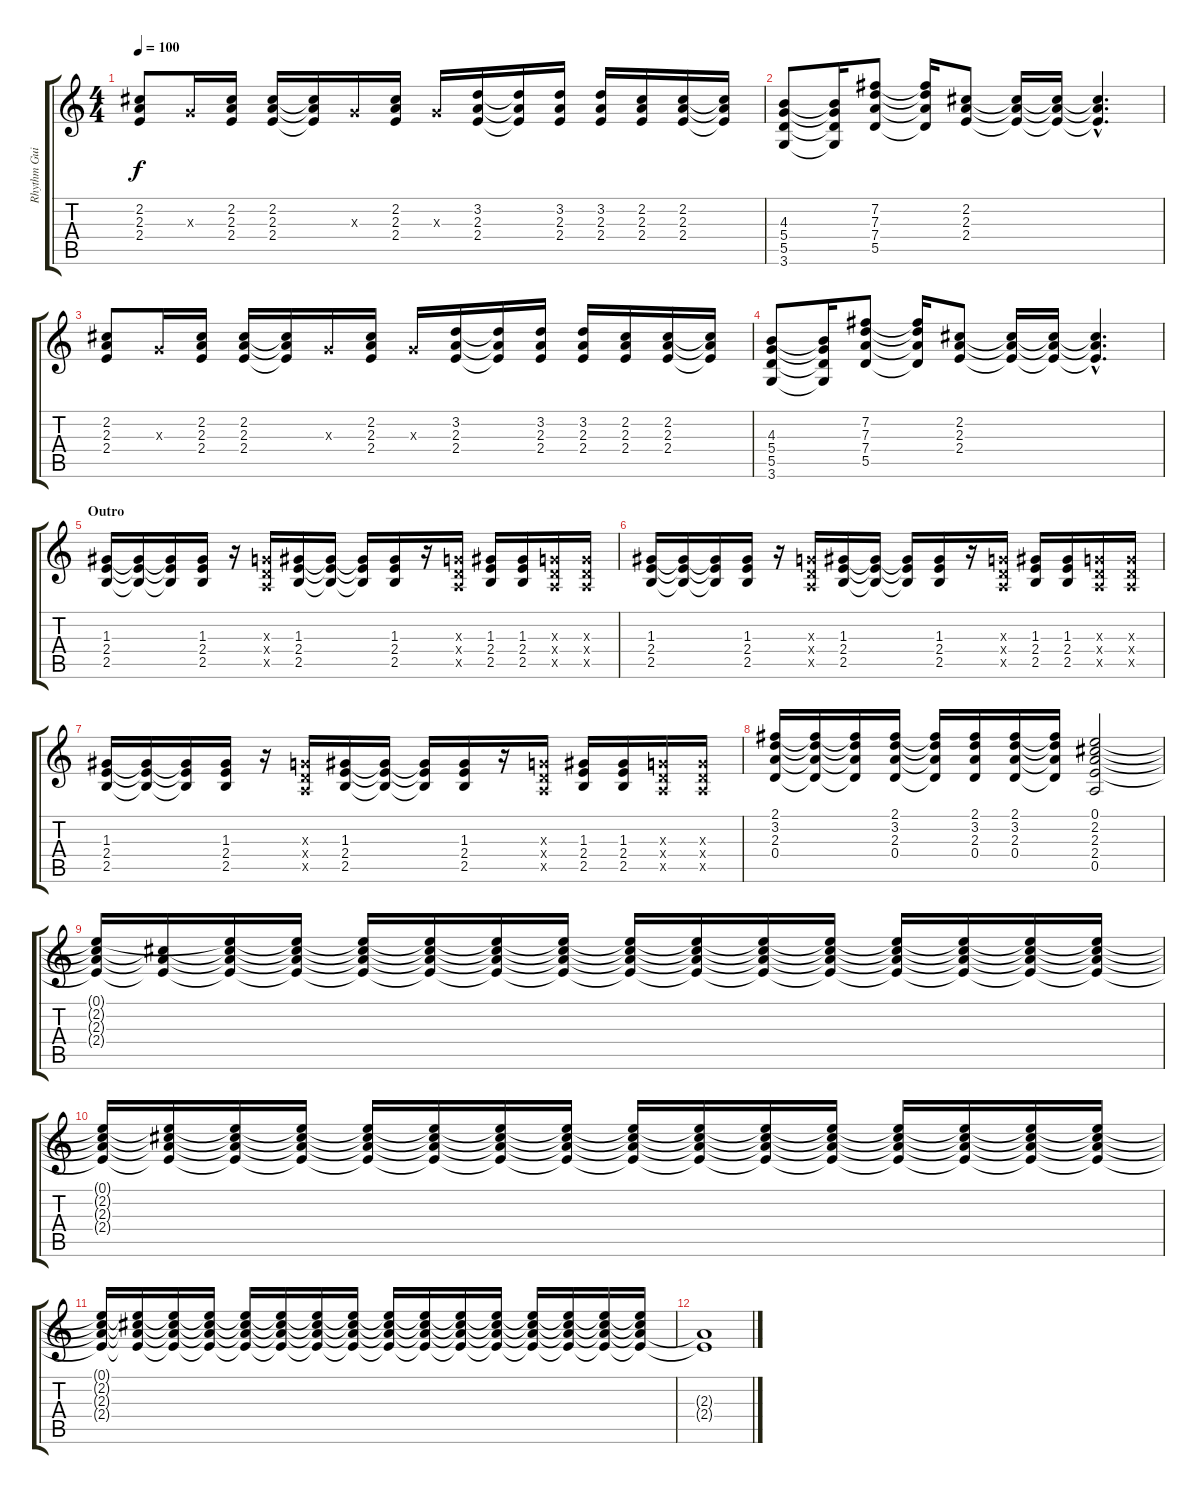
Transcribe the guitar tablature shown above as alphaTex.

\track ("Rhythm Guitar" "Rhythm Gui") {instrument distortionguitar}
\staff {score tabs}
\tuning (E4 B3 G3 D3 A2 E2) {hide}
\ts (4 4)
\tempo 100
\clef g2
\ks c
(2.2 2.3 2.4).8{dy f} 0.3{x}.16 (2.2 2.3 2.4).16 (2.2 2.3 2.4).16 (2.2{t} 2.3{t} 2.4{t}).16 0.3{x}.16 (2.2 2.3 2.4).16 0.3{x}.16 (3.2 2.3 2.4).16 (3.2{t} 2.3{t} 2.4{t}).16 (3.2 2.3 2.4).16 (3.2 2.3 2.4).16 (2.2 2.3 2.4).16 (2.2 2.3 2.4).16 (2.2{t} 2.3{t} 2.4{t}).16 |
(4.3 5.4 5.5 3.6).8 (4.3{t} 5.4{t} 5.5{t} 3.6{t}).16 (7.2 7.3 7.4 5.5).8 (7.2{t} 7.3{t} 7.4{t} 5.5{t}).16 (2.2 2.3 2.4).8 (2.2{t} 2.3{t} 2.4{t}).16 (2.2{t} 2.3{t} 2.4{t}).16 (2.2{hac t} 2.3{hac t} 2.4{hac t}).4{d} |
(2.2 2.3 2.4).8 0.3{x}.16 (2.2 2.3 2.4).16 (2.2 2.3 2.4).16 (2.2{t} 2.3{t} 2.4{t}).16 0.3{x}.16 (2.2 2.3 2.4).16 0.3{x}.16 (3.2 2.3 2.4).16 (3.2{t} 2.3{t} 2.4{t}).16 (3.2 2.3 2.4).16 (3.2 2.3 2.4).16 (2.2 2.3 2.4).16 (2.2 2.3 2.4).16 (2.2{t} 2.3{t} 2.4{t}).16 |
(4.3 5.4 5.5 3.6).8 (4.3{t} 5.4{t} 5.5{t} 3.6{t}).16 (7.2 7.3 7.4 5.5).8 (7.2{t} 7.3{t} 7.4{t} 5.5{t}).16 (2.2 2.3 2.4).8 (2.2{t} 2.3{t} 2.4{t}).16 (2.2{t} 2.3{t} 2.4{t}).16 (2.2{hac t} 2.3{hac t} 2.4{hac t}).4{d} |
\section ("" "Outro")
(1.3 2.4 2.5).16 (1.3{t} 2.4{t} 2.5{t}).16 (1.3{t} 2.4{t} 2.5{t}).16 (1.3 2.4 2.5).16 r.16 (0.3{x} 0.4{x} 0.5{x}).16 (1.3 2.4 2.5).16 (1.3{t} 2.4{t} 2.5{t}).16 (1.3{t} 2.4{t} 2.5{t}).16 (1.3 2.4 2.5).16 r.16 (0.3{x} 0.4{x} 0.5{x}).16 (1.3 2.4 2.5).16 (1.3 2.4 2.5).16 (0.3{x} 0.4{x} 0.5{x}).16 (0.3{x} 0.4{x} 0.5{x}).16 |
(1.3 2.4 2.5).16 (1.3{t} 2.4{t} 2.5{t}).16 (1.3{t} 2.4{t} 2.5{t}).16 (1.3 2.4 2.5).16 r.16 (0.3{x} 0.4{x} 0.5{x}).16 (1.3 2.4 2.5).16 (1.3{t} 2.4{t} 2.5{t}).16 (1.3{t} 2.4{t} 2.5{t}).16 (1.3 2.4 2.5).16 r.16 (0.3{x} 0.4{x} 0.5{x}).16 (1.3 2.4 2.5).16 (1.3 2.4 2.5).16 (0.3{x} 0.4{x} 0.5{x}).16 (0.3{x} 0.4{x} 0.5{x}).16 |
(1.3 2.4 2.5).16 (1.3{t} 2.4{t} 2.5{t}).16 (1.3{t} 2.4{t} 2.5{t}).16 (1.3 2.4 2.5).16 r.16 (0.3{x} 0.4{x} 0.5{x}).16 (1.3 2.4 2.5).16 (1.3{t} 2.4{t} 2.5{t}).16 (1.3{t} 2.4{t} 2.5{t}).16 (1.3 2.4 2.5).16 r.16 (0.3{x} 0.4{x} 0.5{x}).16 (1.3 2.4 2.5).16 (1.3 2.4 2.5).16 (0.3{x} 0.4{x} 0.5{x}).16 (0.3{x} 0.4{x} 0.5{x}).16 |
(2.1 3.2 2.3 0.4).16 (2.1{t} 3.2{t} 2.3{t} 0.4{t}).16 (2.1{t} 3.2{t} 2.3{t} 0.4{t}).16 (2.1 3.2 2.3 0.4).16 (2.1{t} 3.2{t} 2.3{t} 0.4{t}).16 (2.1 3.2 2.3 0.4).16 (2.1 3.2 2.3 0.4).16 (2.1{t} 3.2{t} 2.3{t} 0.4{t}).16 (0.1 2.2 2.3 2.4 0.5).2 |
(0.1{t} 2.2{t} 2.3{t} 2.4{t}).16 (2.2{t} 2.3{t} 2.4{t}).16 (0.1{t} 2.2{t} 2.3{t} 2.4{t}).16{volume 14} (0.1{t} 2.2{t} 2.3{t} 2.4{t}).16 (0.1{t} 2.2{t} 2.3{t} 2.4{t}).16 (0.1{t} 2.2{t} 2.3{t} 2.4{t}).16 (0.1{t} 2.2{t} 2.3{t} 2.4{t}).16 (0.1{t} 2.2{t} 2.3{t} 2.4{t}).16 (0.1{t} 2.2{t} 2.3{t} 2.4{t}).16 (0.1{t} 2.2{t} 2.3{t} 2.4{t}).16{volume 13} (0.1{t} 2.2{t} 2.3{t} 2.4{t}).16 (0.1{t} 2.2{t} 2.3{t} 2.4{t}).16 (0.1{t} 2.2{t} 2.3{t} 2.4{t}).16 (0.1{t} 2.2{t} 2.3{t} 2.4{t}).16 (0.1{t} 2.2{t} 2.3{t} 2.4{t}).16 (0.1{t} 2.2{t} 2.3{t} 2.4{t}).16{volume 12} |
(0.1{t} 2.2{t} 2.3{t} 2.4{t}).16 (0.1{t} 2.2{t} 2.3{t} 2.4{t}).16 (0.1{t} 2.2{t} 2.3{t} 2.4{t}).16 (0.1{t} 2.2{t} 2.3{t} 2.4{t}).16{volume 11} (0.1{t} 2.2{t} 2.3{t} 2.4{t}).16 (0.1{t} 2.2{t} 2.3{t} 2.4{t}).16 (0.1{t} 2.2{t} 2.3{t} 2.4{t}).16 (0.1{t} 2.2{t} 2.3{t} 2.4{t}).16 (0.1{t} 2.2{t} 2.3{t} 2.4{t}).16 (0.1{t} 2.2{t} 2.3{t} 2.4{t}).16 (0.1{t} 2.2{t} 2.3{t} 2.4{t}).16{volume 10} (0.1{t} 2.2{t} 2.3{t} 2.4{t}).16 (0.1{t} 2.2{t} 2.3{t} 2.4{t}).16 (0.1{t} 2.2{t} 2.3{t} 2.4{t}).16 (0.1{t} 2.2{t} 2.3{t} 2.4{t}).16{volume 9} (0.1{t} 2.2{t} 2.3{t} 2.4{t}).16 |
(0.1{t} 2.2{t} 2.3{t} 2.4{t}).16 (0.1{t} 2.2{t} 2.3{t} 2.4{t}).16 (0.1{t} 2.2{t} 2.3{t} 2.4{t}).16{volume 8} (0.1{t} 2.2{t} 2.3{t} 2.4{t}).16 (0.1{t} 2.2{t} 2.3{t} 2.4{t}).16 (0.1{t} 2.2{t} 2.3{t} 2.4{t}).16 (0.1{t} 2.2{t} 2.3{t} 2.4{t}).16{volume 7} (0.1{t} 2.2{t} 2.3{t} 2.4{t}).16 (0.1{t} 2.2{t} 2.3{t} 2.4{t}).16 (0.1{t} 2.2{t} 2.3{t} 2.4{t}).16{volume 6} (0.1{t} 2.2{t} 2.3{t} 2.4{t}).16 (0.1{t} 2.2{t} 2.3{t} 2.4{t}).16 (0.1{t} 2.2{t} 2.3{t} 2.4{t}).16 (0.1{t} 2.2{t} 2.3{t} 2.4{t}).16{volume 4} (0.1{t} 2.2{t} 2.3{t} 2.4{t}).16 (0.1{t} 2.2{t} 2.3{t} 2.4{t}).16 |
(2.3{t} 2.4{t}).1{volume 2}
